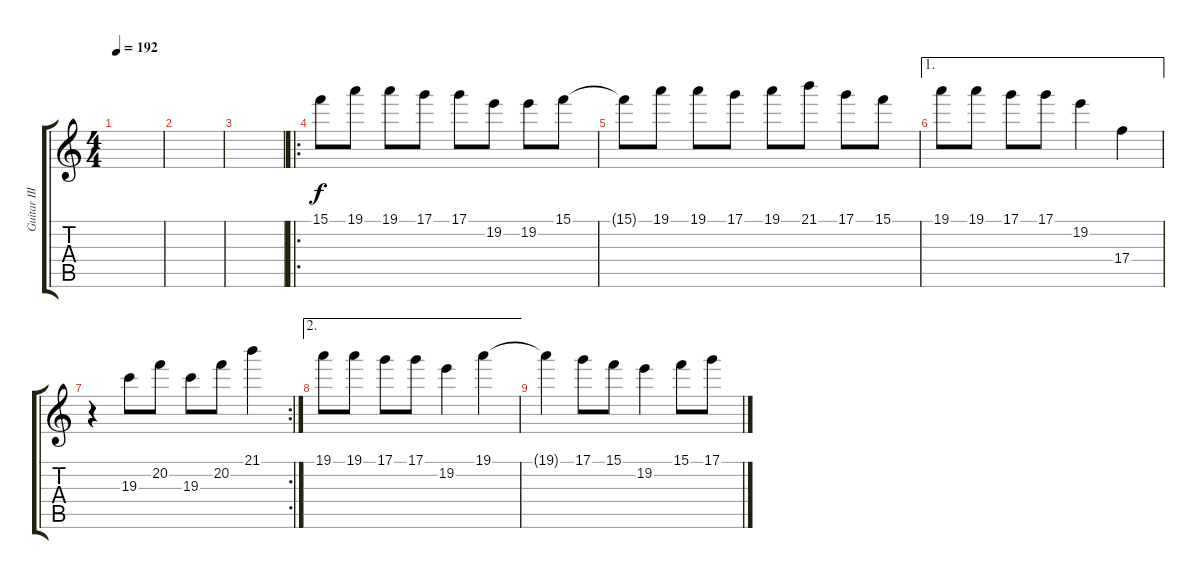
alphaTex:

\track ("Guitar III" "Guitar III") {instrument distortionguitar}
\staff {score tabs}
\tuning (D4 A3 F3 C3 G2 D2) {hide}
\ts (4 4)
\tempo 192
\clef g2
\ks c
|
|
|
\ro
15.1.8 19.1.8 19.1.8 17.1.8 17.1.8 19.2.8 19.2.8 15.1.8 |
15.1{t}.8 19.1.8 19.1.8 17.1.8 19.1.8 21.1.8 17.1.8 15.1.8 |
\ae 1
19.1.8 19.1.8 17.1.8 17.1.8 19.2.4 17.4.4 |
\rc 2
r.4 19.3.8 20.2.8 19.3.8 20.2.8 21.1.4 |
\ae 2
19.1.8 19.1.8 17.1.8 17.1.8 19.2.4 19.1.4 |
19.1{t}.4 17.1.8 15.1.8 19.2.4 15.1.8 17.1.8
